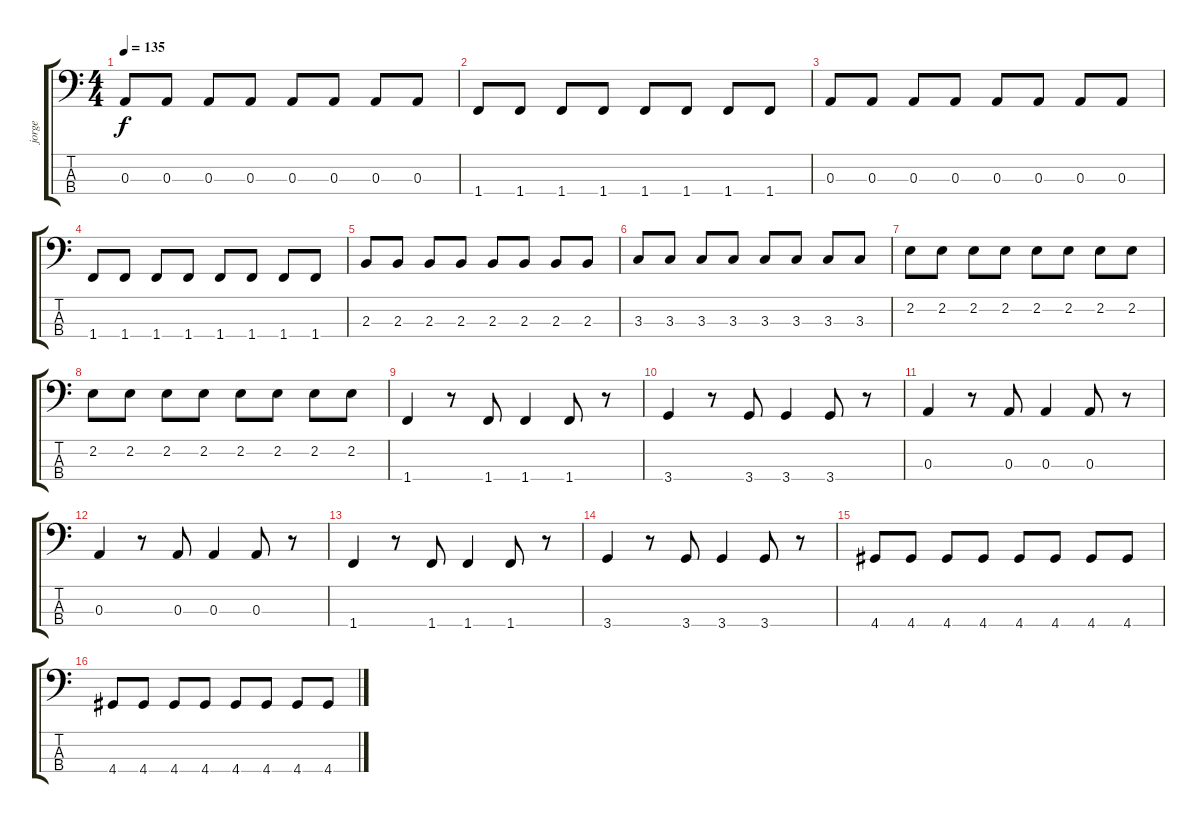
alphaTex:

\track ("jorge" "jorge") {instrument electricbasspick}
\staff {score tabs}
\tuning (G2 D2 A1 E1) {hide}
\ts (4 4)
\tempo 135
\clef f4
\ks c
0.3.8{dy f} 0.3.8 0.3.8 0.3.8 0.3.8 0.3.8 0.3.8 0.3.8 |
1.4.8 1.4.8 1.4.8 1.4.8 1.4.8 1.4.8 1.4.8 1.4.8 |
0.3.8 0.3.8 0.3.8 0.3.8 0.3.8 0.3.8 0.3.8 0.3.8 |
1.4.8 1.4.8 1.4.8 1.4.8 1.4.8 1.4.8 1.4.8 1.4.8 |
2.3.8 2.3.8 2.3.8 2.3.8 2.3.8 2.3.8 2.3.8 2.3.8 |
3.3.8 3.3.8 3.3.8 3.3.8 3.3.8 3.3.8 3.3.8 3.3.8 |
2.2.8 2.2.8 2.2.8 2.2.8 2.2.8 2.2.8 2.2.8 2.2.8 |
2.2.8 2.2.8 2.2.8 2.2.8 2.2.8 2.2.8 2.2.8 2.2.8 |
1.4.4 r.8 1.4.8 1.4.4 1.4.8 r.8 |
3.4.4 r.8 3.4.8 3.4.4 3.4.8 r.8 |
0.3.4 r.8 0.3.8 0.3.4 0.3.8 r.8 |
0.3.4 r.8 0.3.8 0.3.4 0.3.8 r.8 |
1.4.4 r.8 1.4.8 1.4.4 1.4.8 r.8 |
3.4.4 r.8 3.4.8 3.4.4 3.4.8 r.8 |
4.4.8 4.4.8 4.4.8 4.4.8 4.4.8 4.4.8 4.4.8 4.4.8 |
4.4.8 4.4.8 4.4.8 4.4.8 4.4.8 4.4.8 4.4.8 4.4.8
